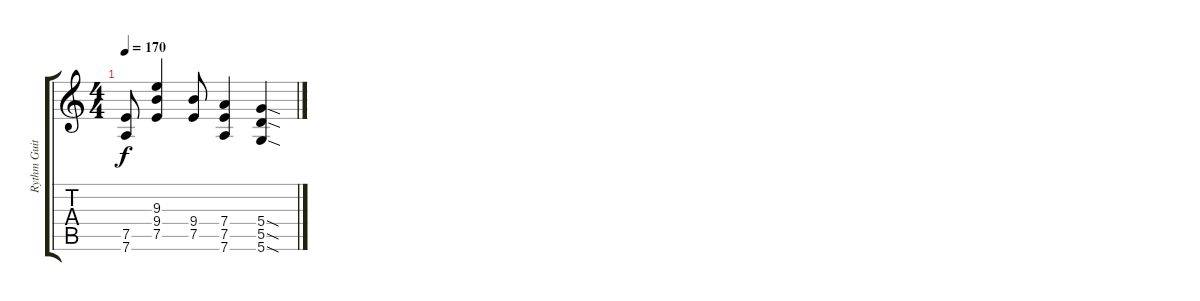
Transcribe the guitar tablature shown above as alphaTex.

\track ("Rythm Guitar (Right)" "Rythm Guit") {instrument distortionguitar}
\staff {score tabs}
\tuning (E4 B3 G3 D3 A2 D2) {hide}
\ts (4 4)
\tempo 170
\clef g2
\ks c
(7.5 7.6).8{dy f} (9.3 9.4 7.5).4 (9.4 7.5).8 (7.4 7.5 7.6).4 (5.4{sod} 5.5{sod} 5.6{sod}).4
